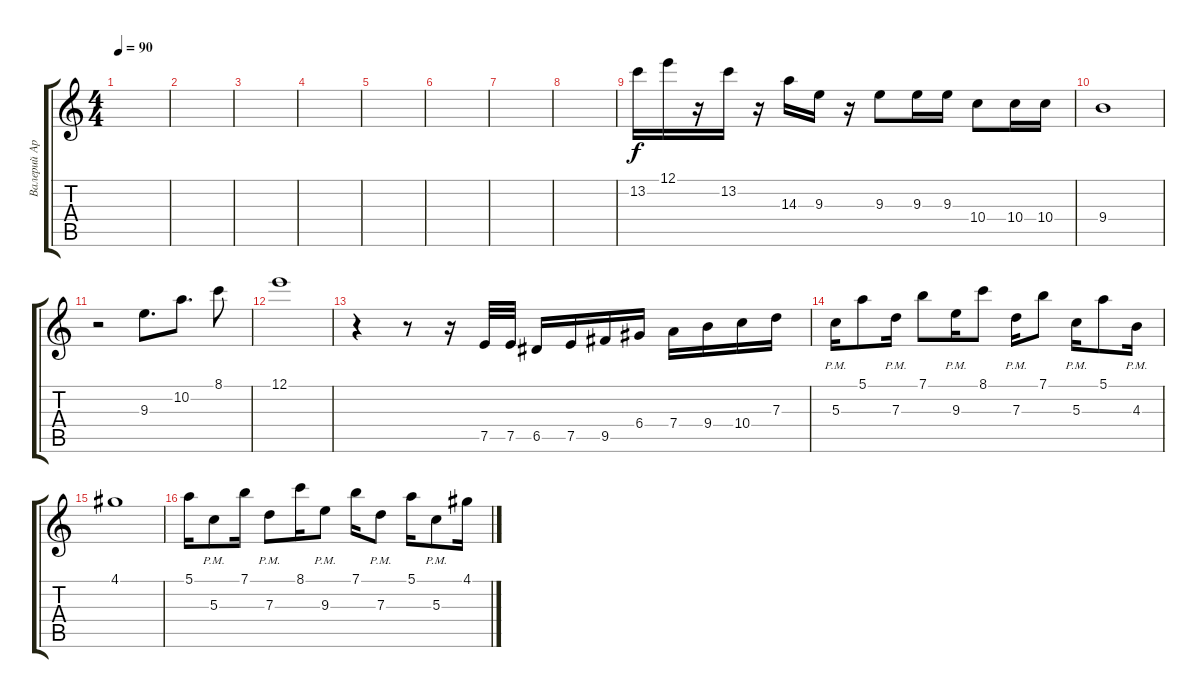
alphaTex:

\track ("Валерий Аркадин" "Валерий Ар") {instrument acousticguitarsteel}
\staff {score tabs}
\tuning (E4 B3 G3 D3 A2 E2) {hide}
\ts (4 4)
\tempo 90
\clef g2
\ks c
|
|
|
|
|
|
|
|
13.2.16 12.1.16 r.16 13.2.16 r.16 14.3.16 9.3.16 r.16 9.3.8 9.3.16 9.3.16 10.4.8 10.4.16 10.4.16 |
9.4.1 |
r.2 9.3.8{d} 10.2.8{d} 8.1.8 |
12.1.1 |
r.4 r.8 r.16 7.5.32 7.5.32 6.5.16 7.5.16 9.5.16 6.4.16 7.4.16 9.4.16 10.4.16 7.3.16 |
5.3{pm}.16 5.1.8 7.3{pm}.16 7.1.8 9.3{pm}.16 8.1.8 7.3{pm}.16 7.1.8 5.3{pm}.16 5.1.8 4.3{pm}.16 |
4.1.1 |
5.1.16 5.3{pm}.8 7.1.16 7.3{pm}.8 8.1.16 9.3{pm}.8 7.1.16 7.3{pm}.8 5.1.16 5.3{pm}.8 4.1.16
